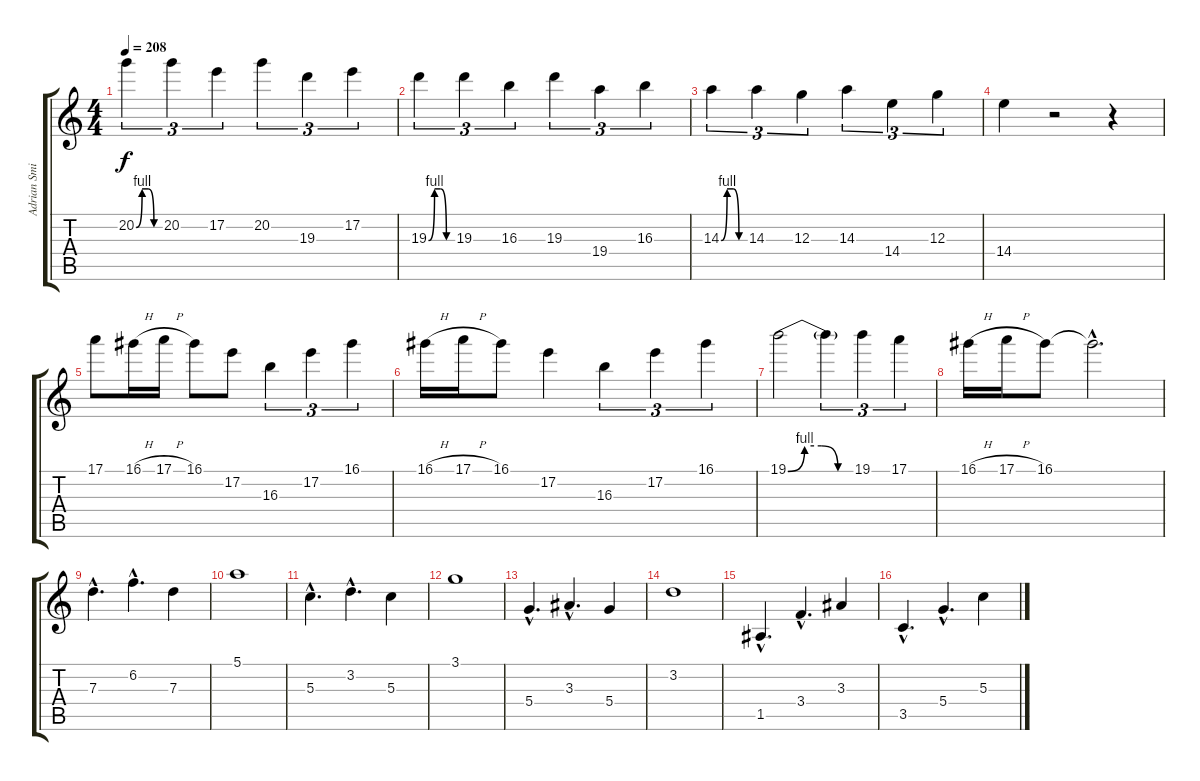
\track ("Adrian Smith" "Adrian Smi") {instrument distortionguitar}
\staff {score tabs}
\tuning (E4 B3 G3 D3 A2 E2) {hide}
\ts (4 4)
\tempo 208
\clef g2
\ks c
20.2{be (custom 0 0 15 4 30 4 45 0 60 0)}.4{tu (3 2) dy f} 20.2.4{tu (3 2)} 17.2.4{tu (3 2)} 20.2.4{tu (3 2)} 19.3.4{tu (3 2)} 17.2.4{tu (3 2)} |
19.3{be (custom 0 0 15 4 30 4 45 0 60 0)}.4{tu (3 2)} 19.3.4{tu (3 2)} 16.3.4{tu (3 2)} 19.3.4{tu (3 2)} 19.4.4{tu (3 2)} 16.3.4{tu (3 2)} |
14.3{be (custom 0 0 15 4 30 4 45 0 60 0)}.4{tu (3 2)} 14.3.4{tu (3 2)} 12.3.4{tu (3 2)} 14.3.4{tu (3 2)} 14.4.4{tu (3 2)} 12.3.4{tu (3 2)} |
14.4.4 r.2 r.4 |
17.1.8 16.1{h}.16 17.1{h}.16 16.1.8 17.2.8 16.3.4{tu (3 2)} 17.2.4{tu (3 2)} 16.1.4{tu (3 2)} |
16.1{h}.16 17.1{h}.16 16.1.8 17.2.4 16.3.4{tu (3 2)} 17.2.4{tu (3 2)} 16.1.4{tu (3 2)} |
19.1{be (custom 0 0 15 4 30 4 45 0 60 0)}.2 19.1{t}.4{tu (3 2)} 19.1.4{tu (3 2)} 17.1.4{tu (3 2)} |
16.1{h}.16 17.1{h}.16 16.1.8 16.1{hac t}.2{d} |
7.3{hac}.4{d} 6.2{hac}.4{d} 7.3.4 |
5.1.1 |
5.3{hac}.4{d} 3.2{hac}.4{d} 5.3.4 |
3.1.1 |
5.4{hac}.4{d} 3.3{hac}.4{d} 5.4.4 |
3.2.1 |
1.5{hac}.4{d} 3.4{hac}.4{d} 3.3.4 |
3.5{hac}.4{d} 5.4{hac}.4{d} 5.3.4
